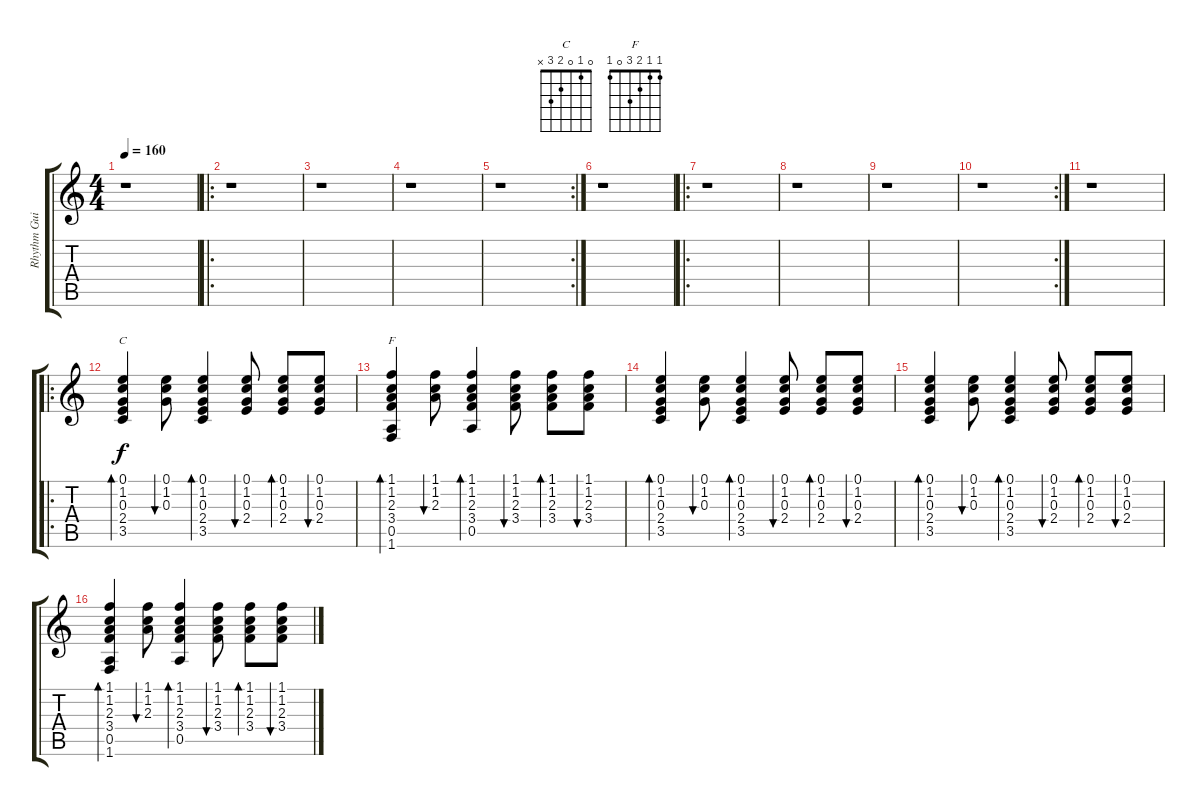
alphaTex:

\track ("Rhythm Guitar" "Rhythm Gui") {instrument electricguitarclean}
\staff {score tabs}
\tuning (E4 B3 G3 D3 A2 E2) {hide}
\chord ("C" 0 1 0 2 3 x)
\chord ("F" 1 1 2 3 0 1)
\ts (4 4)
\tempo 160
\clef g2
\ks c
r.1{dy f instrument electricguitarclean} |
\ro
r.1 |
r.1 |
r.1 |
\rc 2
r.1 |
r.1 |
\ro
r.1 |
r.1 |
r.1 |
\rc 2
r.1 |
r.1 |
\ro
(0.1 1.2 0.3 2.4 3.5).4{bd 120 ch "C"} (0.1 1.2 0.3).8{bu 120} (0.1 1.2 0.3 2.4 3.5).4{bd 120} (0.1 1.2 0.3 2.4).8{bu 120} (0.1 1.2 0.3 2.4).8{bd 120} (0.1 1.2 0.3 2.4).8{bu 120} |
(1.1 1.2 2.3 3.4 0.5 1.6).4{bd 120 ch "F"} (1.1 1.2 2.3).8{bu 120} (1.1 1.2 2.3 3.4 0.5).4{bd 120} (1.1 1.2 2.3 3.4).8{bu 120} (1.1 1.2 2.3 3.4).8{bd 120} (1.1 1.2 2.3 3.4).8{bu 120} |
(0.1 1.2 0.3 2.4 3.5).4{bd 120} (0.1 1.2 0.3).8{bu 120} (0.1 1.2 0.3 2.4 3.5).4{bd 120} (0.1 1.2 0.3 2.4).8{bu 120} (0.1 1.2 0.3 2.4).8{bd 120} (0.1 1.2 0.3 2.4).8{bu 120} |
(0.1 1.2 0.3 2.4 3.5).4{bd 120} (0.1 1.2 0.3).8{bu 120} (0.1 1.2 0.3 2.4 3.5).4{bd 120} (0.1 1.2 0.3 2.4).8{bu 120} (0.1 1.2 0.3 2.4).8{bd 120} (0.1 1.2 0.3 2.4).8{bu 120} |
(1.1 1.2 2.3 3.4 0.5 1.6).4{bd 120} (1.1 1.2 2.3).8{bu 120} (1.1 1.2 2.3 3.4 0.5).4{bd 120} (1.1 1.2 2.3 3.4).8{bu 120} (1.1 1.2 2.3 3.4).8{bd 120} (1.1 1.2 2.3 3.4).8{bu 120}
